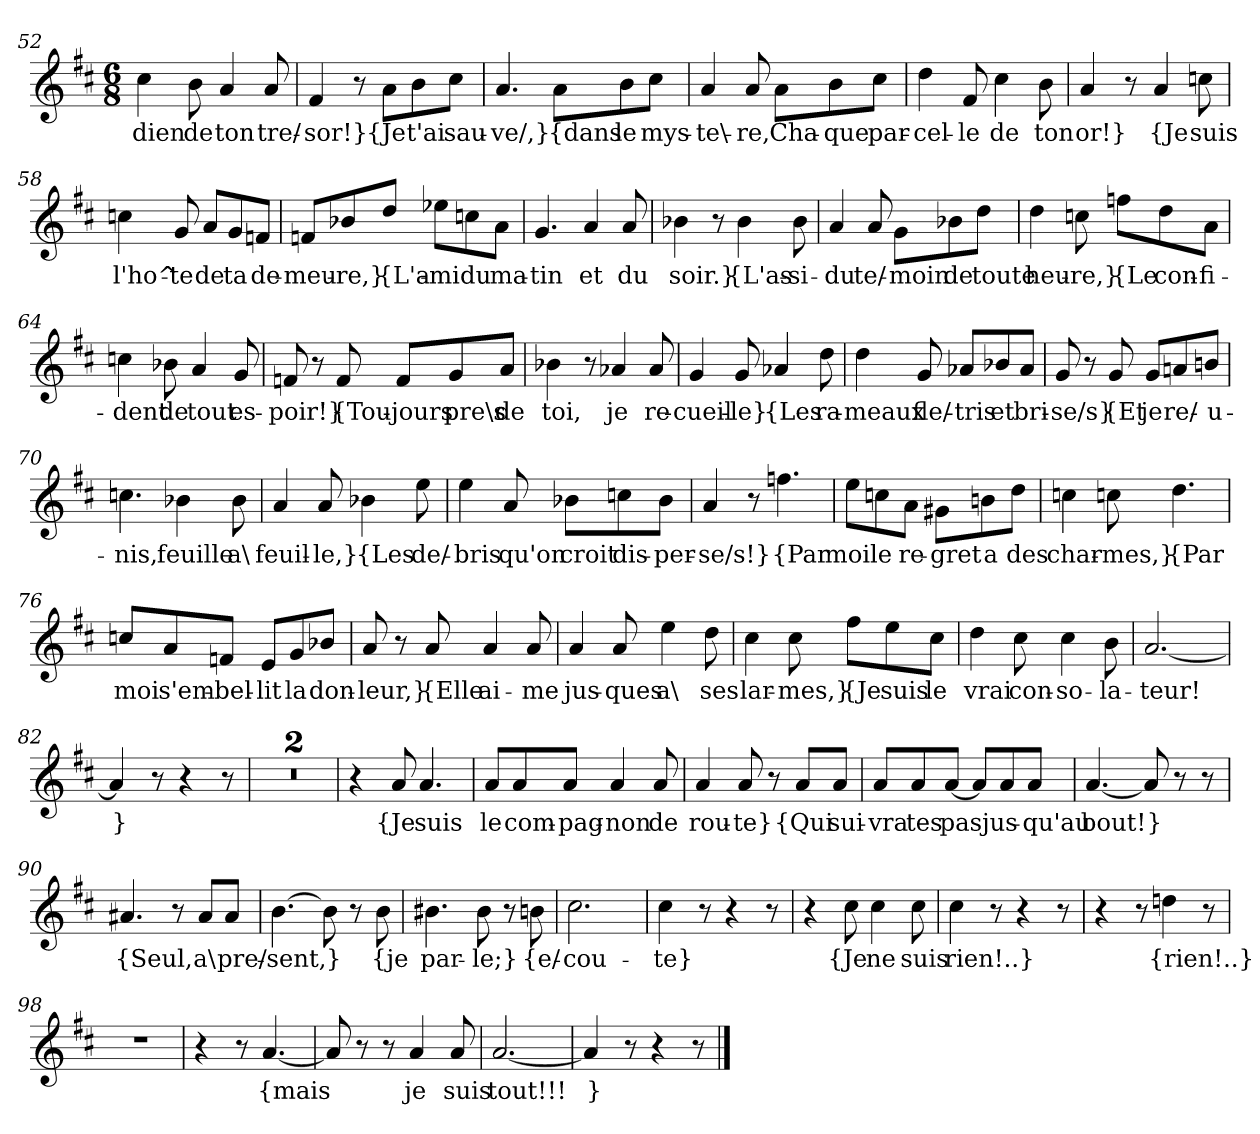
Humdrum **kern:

**kern	**text
*part1	*part1
*staff1	*staff1
*clefG2	*
*k[f#c#]	*
*M6/8	*
=52	=52
4cc#	-dien
8b	de
4a	ton
8a	tre/-
=53	=53
4f#	-sor!}
8r	.
8a\L	{Je
8b\	t'ai
8cc#\J	sau-
=54	=54
4.a	-ve/,}
8a\L	{dans
8b\	le
8cc#\J	mys-
=55	=55
4a	-te\-
8a	-re,
8a\L	Cha-
8b\	-que
8cc#\J	par-
=56	=56
4dd	-cel-
8f#	-le
4cc#	de
8b	ton
=57	=57
4a	or!}
8r	.
4a	{Je
8ccn	suis
=58	=58
4ccn	l'ho^-
8g	-te
8a/L	de
8g/	ta
8fn/J	de-
=59	=59
8fn/L	-meu-
8b-X/	-re,}
8dd/J	{L'a-
8ee-X\L	-mi
8ccn\	du
8a\J	ma-
=60	=60
4.g	-tin
4a	et
8a	du
=61	=61
4b-X	soir.}
8r	.
4b-	{L'as-
8b-	-si-
=62	=62
4a	-du
8a	te/-
8g\L	-moin
8b-X\	de
8dd\J	toute
=63	=63
4dd	heu-
8ccn	-re,}
8ffn\L	{Le
8dd\	con-
8a\J	-fi-
=64	=64
4ccn	-dent
8b-X	de
4a	tout
8g	es-
=65	=65
8fn	-poir!}
8r	.
8f	{Tou-
8f/L	-jours
8g/	pre\s
8a/J	de
=66	=66
4b-X	toi,
8r	.
4a-X	je
8a-	re-
=67	=67
4g	-cueil-
8g	-le}
4a-X	{Les
8dd	ra-
=68	=68
4dd	-meaux
8g	fle/-
8a-X/L	-tris
8b-X/	et
8a-/J	bri-
=69	=69
8g	-se/s}
8r	.
8g	{Et
8g/L	je
8an/	re/-
8bn/J	-u-
=70	=70
4.ccn	-nis,
4b-X	feuille
8b-	a\
=71	=71
4a	feuil-
8a	-le,}
4b-X	{Les
8ee	de/-
=72	=72
4ee	-bris
8a	qu'on
8b-X\L	croit
8ccn\	dis-
8b-\J	-per-
=73	=73
4a	-se/s!}
8r	.
4.ffn	{Par
=74	=74
8ee\L	moi
8ccn\	le
8a\J	re-
8g#X\L	-gret
8bn\	a
8dd\J	des
=75	=75
4ccn	char-
8ccn	-mes,}
4.dd	{Par
=76	=76
8ccn/L	moi
8a/	s'em-
8fn/J	-bel-
8e/L	-lit
8g/	la
8b-X/J	don-
=77	=77
8a	-leur,}
8r	.
8a	{Elle
4a	ai-
8a	-me
=78	=78
4a	jus-
8a	-ques
4ee	a\
8dd	ses
=79	=79
4cc#	lar-
8cc#	-mes,}
8ff#\L	{Je
8ee\	suis
8cc#\J	le
=80	=80
4dd	vrai
8cc#	con-
4cc#	-so-
8b	-la-
=81	=81
[2.a	-teur!
=82	=82
4a]	}
8r	.
4r	.
8r	.
=83	=83
2.r	.
=84	=84
2.r	.
=85	=85
4r	.
8a	{Je
4.a	suis
=86	=86
8a/L	le
8a/	com-
8a/J	-pag-
4a	-non
8a	de
=87	=87
4a	rou-
8a	-te}
8r	.
8a/L	{Qui
8a/J	sui-
=88	=88
8a/L	-vra
8a/	tes
[8a/J	pas
8a/L]	.
8a/	jus-
8a/J	-qu'au
=89	=89
[4.a	bout!
8a]	}
8r	.
8r	.
=90	=90
4.a#X	{Seul,
8r	.
8a#/L	a\
8a#/J	pre/-
=91	=91
[4.b	-sent,
8b]	}
8r	.
8b	{je
=92	=92
4.b#X	par-
8b#	-le;}
8r	.
8bn	{e/-
=93	=93
2.cc#	-cou-
=94	=94
4cc#	-te}
8r	.
4r	.
8r	.
=95	=95
4r	.
8cc#	{Je
4cc#	ne
8cc#	suis
=96	=96
4cc#	rien!..}
8r	.
4r	.
8r	.
=97	=97
4r	.
8r	.
4ddn	{rien!..}
8r	.
=98	=98
2.r	.
=99	=99
4r	.
8r	.
[4.a	{mais
=100	=100
8a]	.
8r	.
8r	.
4a	je
8a	suis
=101	=101
[2.a	tout!!!
=102	=102
4a]	}
8r	.
4r	.
8r	.
==	==
*-	*-
